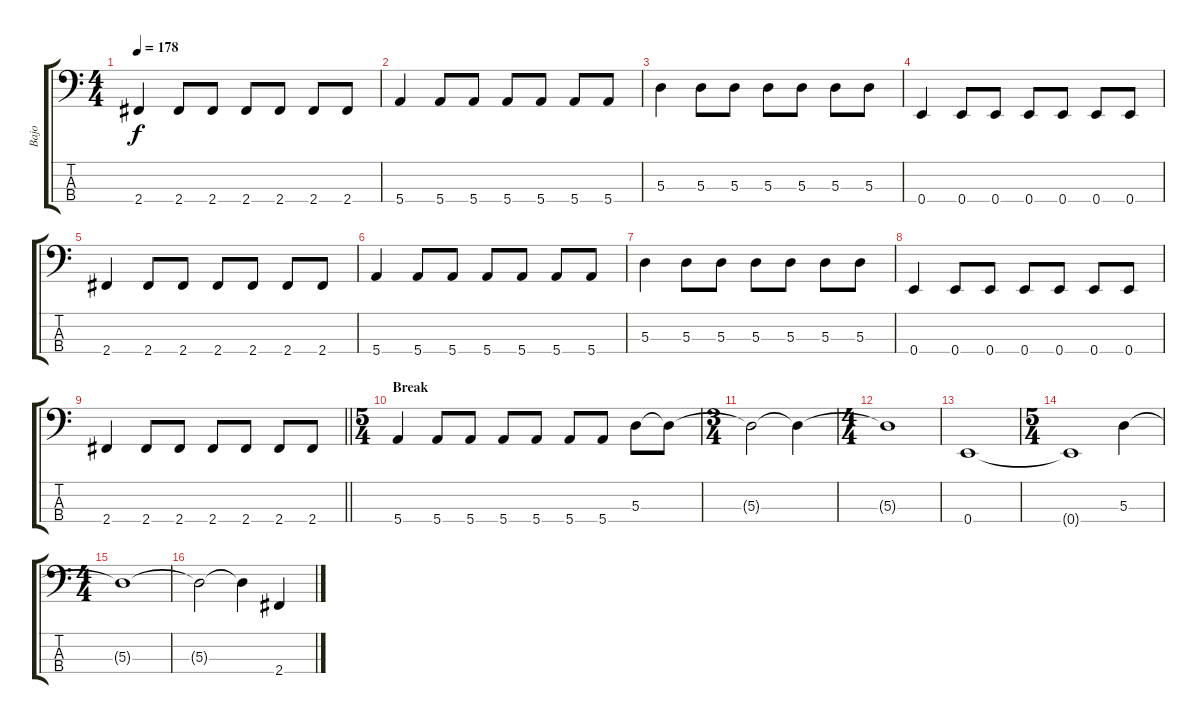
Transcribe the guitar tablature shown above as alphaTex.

\track ("Bajo" "Bajo") {instrument electricbasspick}
\staff {score tabs}
\tuning (G2 D2 A1 E1) {hide}
\ts (4 4)
\tempo 178
\clef f4
\ks c
2.4.4{dy f} 2.4.8 2.4.8 2.4.8 2.4.8 2.4.8 2.4.8 |
5.4.4 5.4.8 5.4.8 5.4.8 5.4.8 5.4.8 5.4.8 |
5.3.4 5.3.8 5.3.8 5.3.8 5.3.8 5.3.8 5.3.8 |
0.4.4 0.4.8 0.4.8 0.4.8 0.4.8 0.4.8 0.4.8 |
2.4.4 2.4.8 2.4.8 2.4.8 2.4.8 2.4.8 2.4.8 |
5.4.4 5.4.8 5.4.8 5.4.8 5.4.8 5.4.8 5.4.8 |
5.3.4 5.3.8 5.3.8 5.3.8 5.3.8 5.3.8 5.3.8 |
0.4.4 0.4.8 0.4.8 0.4.8 0.4.8 0.4.8 0.4.8 |
\barLineRight lightlight
2.4.4 2.4.8 2.4.8 2.4.8 2.4.8 2.4.8 2.4.8 |
\ts (5 4)
\section ("" "Break")
5.4.4 5.4.8 5.4.8 5.4.8 5.4.8 5.4.8 5.4.8 5.3.8 5.3{t}.8 |
\ts (3 4)
5.3{t}.2 5.3{t}.4 |
\ts (4 4)
5.3{t}.1 |
0.4.1 |
\ts (5 4)
0.4{t}.1 5.3.4 |
\ts (4 4)
5.3{t}.1 |
5.3{t}.2 5.3{t}.4 2.4.4
